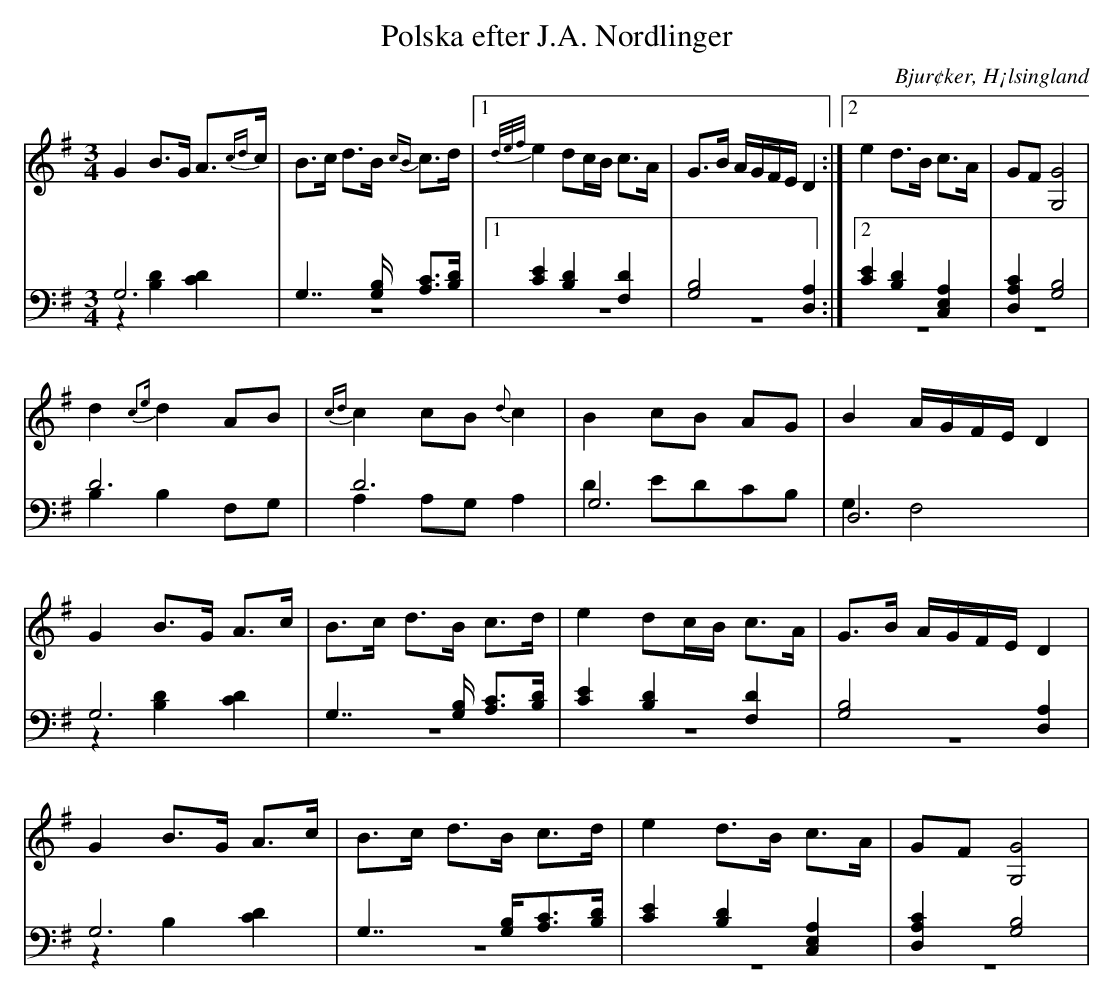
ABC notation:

X:1
T: Polska efter J.A. Nordlinger
O: Bjur¢ker, H¡lsingland
M: 3/4
L: 1/8
K: G
V:1
V:2
V:3 merge
V:1
G2 B>G A>{cd2/3}c|B>c d>B {cB}c>d |1 {d/e/f/}e2 dc/B/ c>A| G>B A/G/F/E/ D2:|2 e2 d>B c>A|GF [G4G,4]  |
 d2 {c2e}d2 AB|{cd}c2 cB {d}c2|B2 cB AG|B2 A/G/F/E/ D2 |
G2 B>G A>c|B>c d>B c>d |e2 dc/B/ c>A|G>B A/G/F/E/ D2 |
G2 B>G A>c |B>c d>B c>d|e2 d>B c>A|GF [G,4G4] |
V:2 clef=bass
 G,6|G,7/2 [G,/B,/] [A,C]>[B,D]|1 [C2E2] [B,2D2] [F,2D2]| [G,4B,4] [D,2A,2]:|2 [C2E2] [B,2D2] [C,2E,2A,2]| [D,2A,2C2] [G,4B,4]|
D6 |D6 |G,6|D,6 |
G,6 | G,7/2 [G,/B,/] [A,C]>[B,D]| [C2E2] [B,2D2] [F,2D2]| [G,4B,4] [D,2A,2]|
G,6 |G,7/2 [G,/B,/][A,C]>[B,D]|[C2E2] [B,2D2] [C,2E,2A,2]|[D,2A,2C2] [G,4B,4] |
V:3 clef=bass
z2 [B,2D2] [C2D2]| z6|1 z6| z6:|2 z6|  z6|
B,2 B,2 F,G, |A,2 A,G, A,2 |D2 EDCB,|G,2 F,4 |
z2 [B,2D2] [C2D2]| z6 |z6 |z6|
z2 B,2 [C2D2] |z6|z6|z6|
